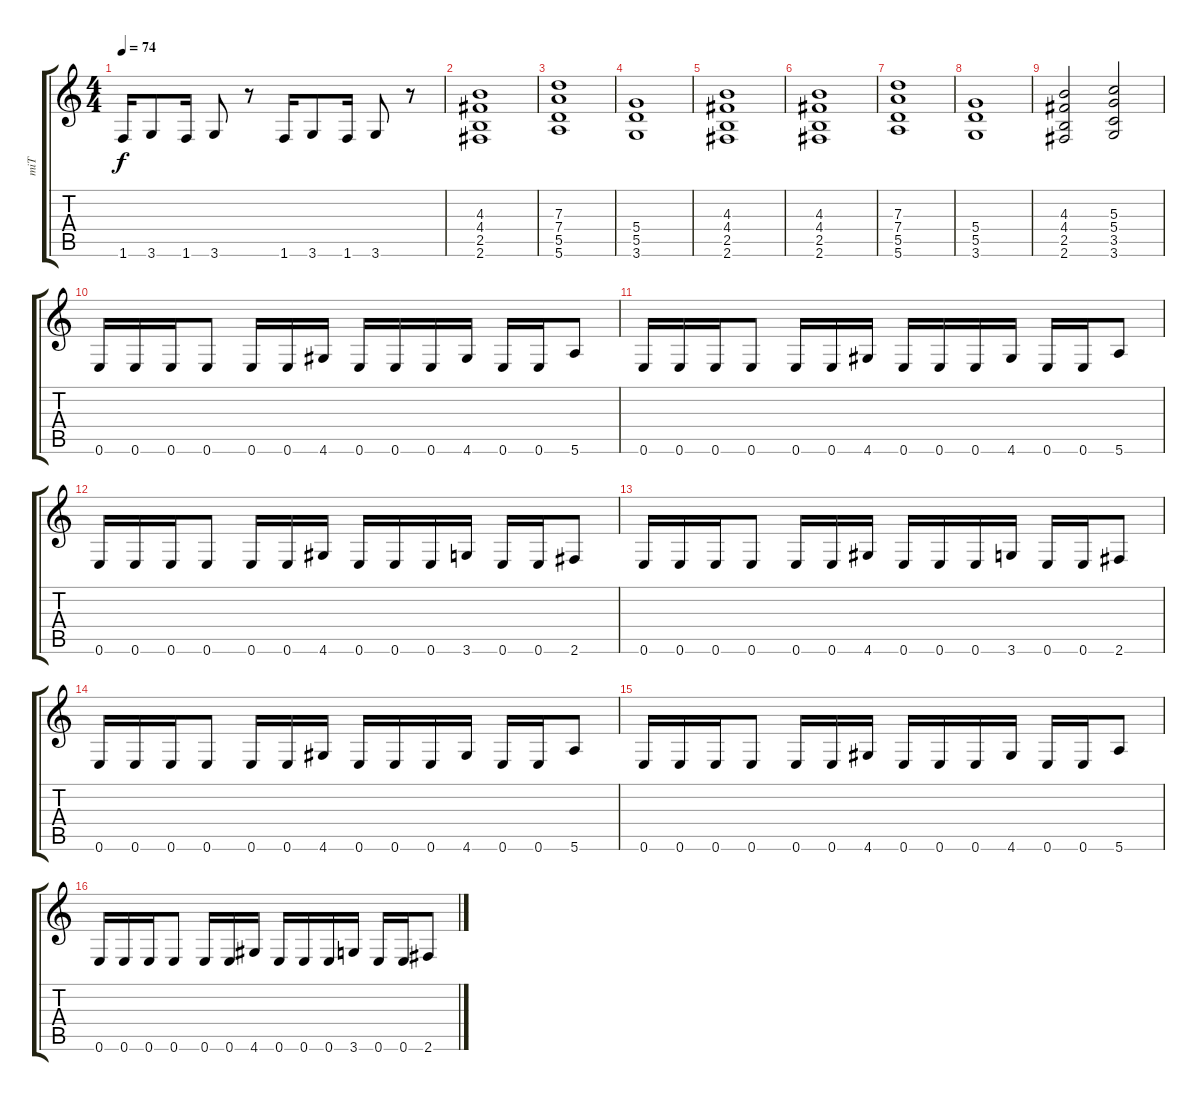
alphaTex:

\track ("miT" "miT") {instrument distortionguitar}
\staff {score tabs}
\tuning (E4 B3 G3 D3 A2 E2) {hide}
\ts (4 4)
\tempo 74
\clef g2
\ks c
1.6.16{dy f} 3.6.8 1.6.16 3.6.8 r.8 1.6.16 3.6.8 1.6.16 3.6.8 r.8 |
(4.3 4.4 2.5 2.6).1 |
(7.3 7.4 5.5 5.6).1 |
(5.4 5.5 3.6).1 |
(4.3 4.4 2.5 2.6).1 |
(4.3 4.4 2.5 2.6).1 |
(7.3 7.4 5.5 5.6).1 |
(5.4 5.5 3.6).1 |
(4.3 4.4 2.5 2.6).2 (5.3 5.4 3.5 3.6).2 |
0.6.16 0.6.16 0.6.16 0.6.8 0.6.16 0.6.16 4.6.16 0.6.16 0.6.16 0.6.16 4.6.16 0.6.16 0.6.16 5.6.8 |
0.6.16 0.6.16 0.6.16 0.6.8 0.6.16 0.6.16 4.6.16 0.6.16 0.6.16 0.6.16 4.6.16 0.6.16 0.6.16 5.6.8 |
0.6.16 0.6.16 0.6.16 0.6.8 0.6.16 0.6.16 4.6.16 0.6.16 0.6.16 0.6.16 3.6.16 0.6.16 0.6.16 2.6.8 |
0.6.16 0.6.16 0.6.16 0.6.8 0.6.16 0.6.16 4.6.16 0.6.16 0.6.16 0.6.16 3.6.16 0.6.16 0.6.16 2.6.8 |
0.6.16 0.6.16 0.6.16 0.6.8 0.6.16 0.6.16 4.6.16 0.6.16 0.6.16 0.6.16 4.6.16 0.6.16 0.6.16 5.6.8 |
0.6.16 0.6.16 0.6.16 0.6.8 0.6.16 0.6.16 4.6.16 0.6.16 0.6.16 0.6.16 4.6.16 0.6.16 0.6.16 5.6.8 |
0.6.16 0.6.16 0.6.16 0.6.8 0.6.16 0.6.16 4.6.16 0.6.16 0.6.16 0.6.16 3.6.16 0.6.16 0.6.16 2.6.8
